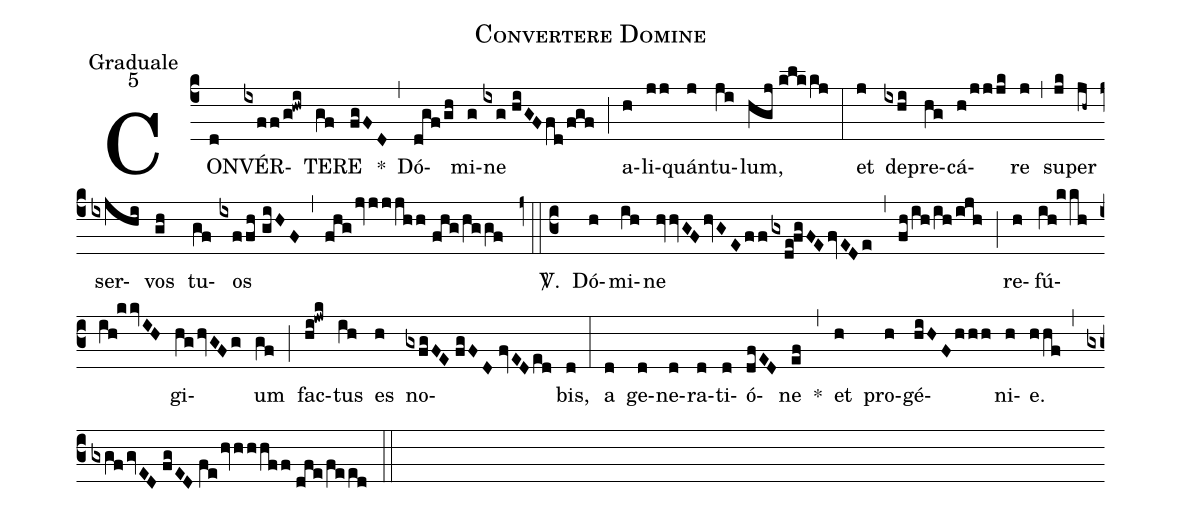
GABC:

name:Convertere Domine;
office-part:Graduale;
mode:5;
%%
(c4) CON(d)VÉR(ixff/g!hwi)TE(gf)RE(fgFD) *(,) Dó(dgf/gh)mi(g)ne(ixg//hiGFfd/fgf) (;) a(h)li(jj)quán(j)tu(ji)lum,(hgj//klkkj) (:) et(j) de(ixhi)pre(hg)cá(h/jjjk)re(j) (,) su(jk)per(jh~) ser(ixjhi)vos(gh) tu(gf)os(ixffh//giHF) (,) (fhgjvjjjhh//fhg/hggf) (z0::c3)<sp>V/</sp>.() Dó(h)mi(ih)ne(hvvGFhvGEffgxde!fgFEfvEDe) (,) (fh/ih/ih/ijh) (;) re(h)fú(ih!kkh/ih!kkvIH)gi(hghvGFg)um(gf) (;) fac(hi!jwk)tus(ih) es(h) no(gxfgFE//fgFD//fvEDed)bis,(d) (:) a(d) ge(d)ne(d)ra(d)ti(d)ó(dfED)ne(ef) *(,) et(h) pro(h)gé(hiHFhhh)ni(h)e.(hhf) (,) (gxgfgvED//fgED//fe/hvhhhff//dfe/feed) (::)
